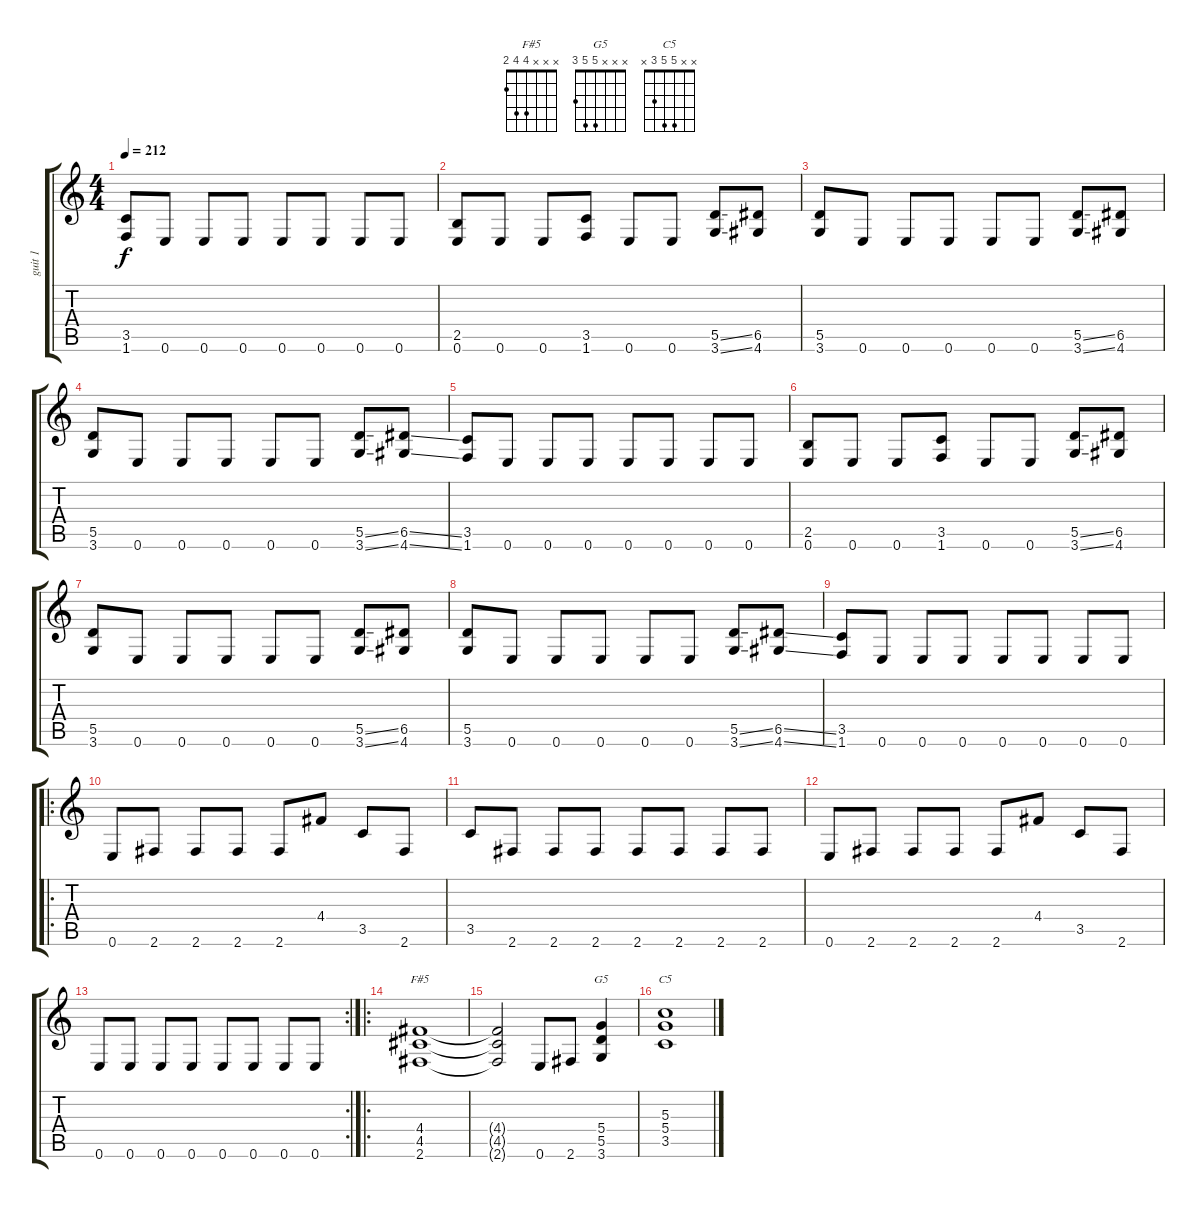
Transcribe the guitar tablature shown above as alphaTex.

\track ("guit 1" "guit 1") {instrument distortionguitar}
\staff {score tabs}
\tuning (E4 B3 G3 D3 A2 E2) {hide}
\chord ("F#5" x x x 4 4 2)
\chord ("G5" x x x 5 5 3)
\chord ("C5" x x 5 5 3 x)
\ts (4 4)
\tempo 212
\clef g2
\ks c
(3.5 1.6).8{dy f} 0.6.8 0.6.8 0.6.8 0.6.8 0.6.8 0.6.8 0.6.8 |
(2.5 0.6).8 0.6.8 0.6.8 (3.5 1.6).8 0.6.8 0.6.8 (5.5{ss} 3.6{ss}).8 (6.5 4.6).8 |
(5.5 3.6).8 0.6.8 0.6.8 0.6.8 0.6.8 0.6.8 (5.5{ss} 3.6{ss}).8 (6.5 4.6).8 |
(5.5 3.6).8 0.6.8 0.6.8 0.6.8 0.6.8 0.6.8 (5.5{ss} 3.6{ss}).8 (6.5{ss} 4.6{ss}).8 |
(3.5 1.6).8 0.6.8 0.6.8 0.6.8 0.6.8 0.6.8 0.6.8 0.6.8 |
(2.5 0.6).8 0.6.8 0.6.8 (3.5 1.6).8 0.6.8 0.6.8 (5.5{ss} 3.6{ss}).8 (6.5 4.6).8 |
(5.5 3.6).8 0.6.8 0.6.8 0.6.8 0.6.8 0.6.8 (5.5{ss} 3.6{ss}).8 (6.5 4.6).8 |
(5.5 3.6).8 0.6.8 0.6.8 0.6.8 0.6.8 0.6.8 (5.5{ss} 3.6{ss}).8 (6.5{ss} 4.6{ss}).8 |
(3.5 1.6).8 0.6.8 0.6.8 0.6.8 0.6.8 0.6.8 0.6.8 0.6.8 |
\ro
0.6.8 2.6.8 2.6.8 2.6.8 2.6.8 4.4.8 3.5.8 2.6.8 |
3.5.8 2.6.8 2.6.8 2.6.8 2.6.8 2.6.8 2.6.8 2.6.8 |
0.6.8 2.6.8 2.6.8 2.6.8 2.6.8 4.4.8 3.5.8 2.6.8 |
\rc 2
0.6.8 0.6.8 0.6.8 0.6.8 0.6.8 0.6.8 0.6.8 0.6.8 |
\ro
(4.4 4.5 2.6).1{ch "F#5"} |
(4.4{t} 4.5{t} 2.6{t}).2 0.6.8 2.6.8 (5.4 5.5 3.6).4{ch "G5"} |
(5.3 5.4 3.5).1{ch "C5"}
